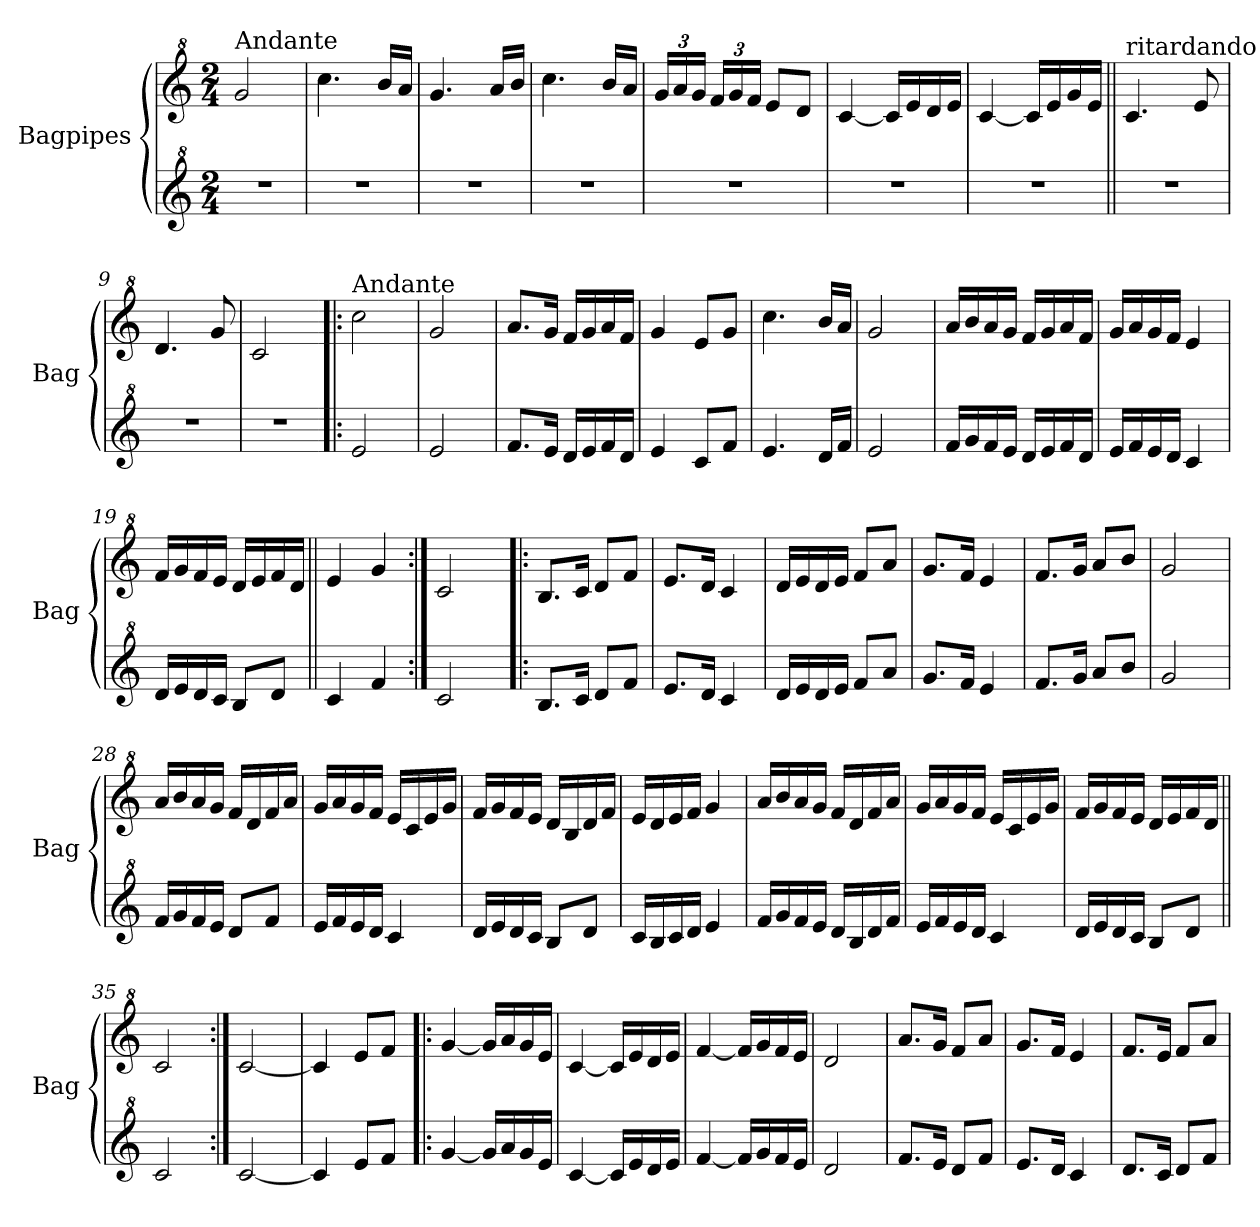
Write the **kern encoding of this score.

**kern	**kern
*part2	*part1
*staff2	*staff1
*I"Bagpipes	*I"Bagpipes
*I'Bag	*I'Bag
*clefG^2	*clefG^2
*k[]	*k[]
*C:	*C:
*M2/4	*M2/4
=1	=1
!	!LO:TX:a:t=Andante
2r	2gg/
=2	=2
2r	4.ccc\
.	16bb/LL
.	16aa/JJ
=3	=3
2r	4.gg/
.	16aa/LL
.	16bb/JJ
=4	=4
2r	4.ccc\
.	16bb/LL
.	16aa/JJ
=5	=5
*	*Xbrackettup
2r	24gg/LL
.	24aa/
.	24gg/JJ
.	24ff/LL
.	24gg/
.	24ff/JJ
.	8ee/L
.	8dd/J
=6	=6
2r	[4cc/
.	16cc/LL]
.	16ee/
.	16dd/
.	16ee/JJ
=7	=7
2r	[4cc/
.	16cc/LL]
.	16ee/
.	16gg/
.	16ee/JJ
=8||	=8||
!	!LO:TX:a:t=ritardando
2r	4.cc/
.	8ee/
=9	=9
2r	4.dd/
.	8gg/
=10	=10
2r	2cc/
=11!|:	=11!|:
!	!LO:TX:a:t=Andante
2ee/	2ccc\
!!LO:LB:g=z
=12	=12
2ee/	2gg/
=13	=13
8.ff/L	8.aa/L
16ee/Jk	16gg/Jk
16dd/LL	16ff/LL
16ee/	16gg/
16ff/	16aa/
16dd/JJ	16ff/JJ
=14	=14
4ee/	4gg/
8cc/L	8ee/L
8ff/J	8gg/J
=15	=15
4.ee/	4.ccc\
16dd/LL	16bb/LL
16ff/JJ	16aa/JJ
=16	=16
2ee/	2gg/
=17	=17
16ff/LL	16aa/LL
16gg/	16bb/
16ff/	16aa/
16ee/JJ	16gg/JJ
16dd/LL	16ff/LL
16ee/	16gg/
16ff/	16aa/
16dd/JJ	16ff/JJ
=18	=18
16ee/LL	16gg/LL
16ff/	16aa/
16ee/	16gg/
16dd/JJ	16ff/JJ
4cc/	4ee/
=19	=19
16dd/LL	16ff/LL
16ee/	16gg/
16dd/	16ff/
16cc/JJ	16ee/JJ
8b/L	16dd/LL
.	16ee/
8dd/J	16ff/
.	16dd/JJ
=20||	=20||
4cc/	4ee/
4ff/	4gg/
=21:|!	=21:|!
2cc/	2cc/
!!LO:LB:g=z
=22!|:	=22!|:
8.b/L	8.b/L
16cc/Jk	16cc/Jk
8dd/L	8dd/L
8ff/J	8ff/J
=23	=23
8.ee/L	8.ee/L
16dd/Jk	16dd/Jk
4cc/	4cc/
=24	=24
16dd/LL	16dd/LL
16ee/	16ee/
16dd/	16dd/
16ee/JJ	16ee/JJ
8ff/L	8ff/L
8aa/J	8aa/J
=25	=25
8.gg/L	8.gg/L
16ff/Jk	16ff/Jk
4ee/	4ee/
=26	=26
8.ff/L	8.ff/L
16gg/Jk	16gg/Jk
8aa/L	8aa/L
8bb/J	8bb/J
=27	=27
2gg/	2gg/
=28	=28
16ff/LL	16aa/LL
16gg/	16bb/
16ff/	16aa/
16ee/JJ	16gg/JJ
8dd/L	16ff/LL
.	16dd/
8ff/J	16ff/
.	16aa/JJ
=29	=29
16ee/LL	16gg/LL
16ff/	16aa/
16ee/	16gg/
16dd/JJ	16ff/JJ
4cc/	16ee/LL
.	16cc/
.	16ee/
.	16gg/JJ
!!LO:LB:g=z
=30	=30
16dd/LL	16ff/LL
16ee/	16gg/
16dd/	16ff/
16cc/JJ	16ee/JJ
8b/L	16dd/LL
.	16b/
8dd/J	16dd/
.	16ff/JJ
=31	=31
16cc/LL	16ee/LL
16b/	16dd/
16cc/	16ee/
16dd/JJ	16ff/JJ
4ee/	4gg/
=32	=32
16ff/LL	16aa/LL
16gg/	16bb/
16ff/	16aa/
16ee/JJ	16gg/JJ
16dd/LL	16ff/LL
16b/	16dd/
16dd/	16ff/
16ff/JJ	16aa/JJ
=33	=33
16ee/LL	16gg/LL
16ff/	16aa/
16ee/	16gg/
16dd/JJ	16ff/JJ
4cc/	16ee/LL
.	16cc/
.	16ee/
.	16gg/JJ
=34	=34
16dd/LL	16ff/LL
16ee/	16gg/
16dd/	16ff/
16cc/JJ	16ee/JJ
8b/L	16dd/LL
.	16ee/
8dd/J	16ff/
.	16dd/JJ
=35||	=35||
2cc/	2cc/
=36:|!	=36:|!
[2cc/	[2cc/
=37	=37
4cc/]	4cc/]
8ee/L	8ee/L
8ff/J	8ff/J
!!LO:LB:g=z
=38!|:	=38!|:
[4gg/	[4gg/
16gg/LL]	16gg/LL]
16aa/	16aa/
16gg/	16gg/
16ee/JJ	16ee/JJ
=39	=39
[4cc/	[4cc/
16cc/LL]	16cc/LL]
16ee/	16ee/
16dd/	16dd/
16ee/JJ	16ee/JJ
=40	=40
[4ff/	[4ff/
16ff/LL]	16ff/LL]
16gg/	16gg/
16ff/	16ff/
16ee/JJ	16ee/JJ
=41	=41
2dd/	2dd/
=42	=42
8.ff/L	8.aa/L
16ee/Jk	16gg/Jk
8dd/L	8ff/L
8ff/J	8aa/J
=43	=43
8.ee/L	8.gg/L
16dd/Jk	16ff/Jk
4cc/	4ee/
=44	=44
8.dd/L	8.ff/L
16cc/Jk	16ee/Jk
8dd/L	8ff/L
8ff/J	8aa/J
=	=
*-	*-
